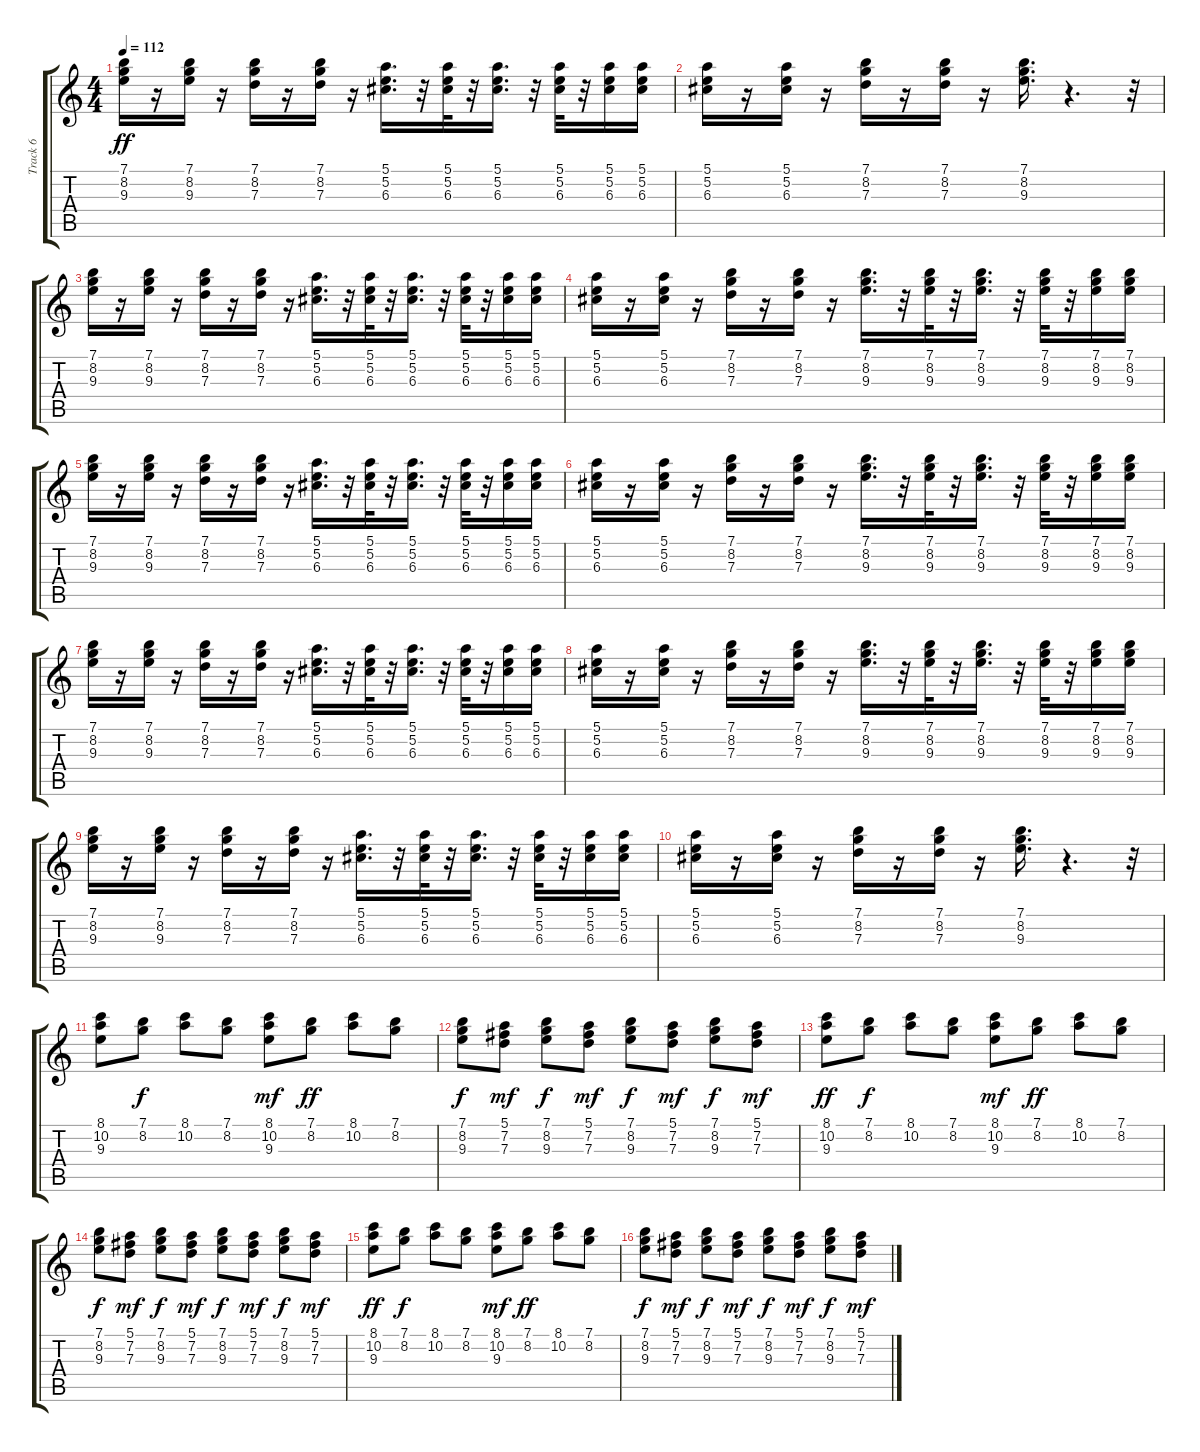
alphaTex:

\track ("Track 6" "Track 6") {instrument electricguitarclean}
\staff {score tabs}
\tuning (E4 B3 G3 D3 A2 E2) {hide}
\ts (4 4)
\tempo 112
\clef g2
\ks c
(7.1 8.2 9.3).16{dy ff} r.16 (7.1 8.2 9.3).16 r.16 (7.1 8.2 7.3).16 r.16 (7.1 8.2 7.3).16 r.16 (5.1 5.2 6.3).16{d} r.32 (5.1 5.2 6.3).32 r.32 (5.1 5.2 6.3).16{d} r.32 (5.1 5.2 6.3).32 r.32 (5.1 5.2 6.3).16 (5.1 5.2 6.3).16 |
(5.1 5.2 6.3).16 r.16 (5.1 5.2 6.3).16 r.16 (7.1 8.2 7.3).16 r.16 (7.1 8.2 7.3).16 r.16 (7.1 8.2 9.3).16{d} r.4{d} r.32 |
(7.1 8.2 9.3).16 r.16 (7.1 8.2 9.3).16 r.16 (7.1 8.2 7.3).16 r.16 (7.1 8.2 7.3).16 r.16 (5.1 5.2 6.3).16{d} r.32 (5.1 5.2 6.3).32 r.32 (5.1 5.2 6.3).16{d} r.32 (5.1 5.2 6.3).32 r.32 (5.1 5.2 6.3).16 (5.1 5.2 6.3).16 |
(5.1 5.2 6.3).16 r.16 (5.1 5.2 6.3).16 r.16 (7.1 8.2 7.3).16 r.16 (7.1 8.2 7.3).16 r.16 (7.1 8.2 9.3).16{d} r.32 (7.1 8.2 9.3).32 r.32 (7.1 8.2 9.3).16{d} r.32 (7.1 8.2 9.3).32 r.32 (7.1 8.2 9.3).16 (7.1 8.2 9.3).16 |
(7.1 8.2 9.3).16 r.16 (7.1 8.2 9.3).16 r.16 (7.1 8.2 7.3).16 r.16 (7.1 8.2 7.3).16 r.16 (5.1 5.2 6.3).16{d} r.32 (5.1 5.2 6.3).32 r.32 (5.1 5.2 6.3).16{d} r.32 (5.1 5.2 6.3).32 r.32 (5.1 5.2 6.3).16 (5.1 5.2 6.3).16 |
(5.1 5.2 6.3).16 r.16 (5.1 5.2 6.3).16 r.16 (7.1 8.2 7.3).16 r.16 (7.1 8.2 7.3).16 r.16 (7.1 8.2 9.3).16{d} r.32 (7.1 8.2 9.3).32 r.32 (7.1 8.2 9.3).16{d} r.32 (7.1 8.2 9.3).32 r.32 (7.1 8.2 9.3).16 (7.1 8.2 9.3).16 |
(7.1 8.2 9.3).16 r.16 (7.1 8.2 9.3).16 r.16 (7.1 8.2 7.3).16 r.16 (7.1 8.2 7.3).16 r.16 (5.1 5.2 6.3).16{d} r.32 (5.1 5.2 6.3).32 r.32 (5.1 5.2 6.3).16{d} r.32 (5.1 5.2 6.3).32 r.32 (5.1 5.2 6.3).16 (5.1 5.2 6.3).16 |
(5.1 5.2 6.3).16 r.16 (5.1 5.2 6.3).16 r.16 (7.1 8.2 7.3).16 r.16 (7.1 8.2 7.3).16 r.16 (7.1 8.2 9.3).16{d} r.32 (7.1 8.2 9.3).32 r.32 (7.1 8.2 9.3).16{d} r.32 (7.1 8.2 9.3).32 r.32 (7.1 8.2 9.3).16 (7.1 8.2 9.3).16 |
(7.1 8.2 9.3).16 r.16 (7.1 8.2 9.3).16 r.16 (7.1 8.2 7.3).16 r.16 (7.1 8.2 7.3).16 r.16 (5.1 5.2 6.3).16{d} r.32 (5.1 5.2 6.3).32 r.32 (5.1 5.2 6.3).16{d} r.32 (5.1 5.2 6.3).32 r.32 (5.1 5.2 6.3).16 (5.1 5.2 6.3).16 |
(5.1 5.2 6.3).16 r.16 (5.1 5.2 6.3).16 r.16 (7.1 8.2 7.3).16 r.16 (7.1 8.2 7.3).16 r.16 (7.1 8.2 9.3).16{d} r.4{d} r.32 |
(8.1 10.2 9.3).8 (7.1 8.2).8{dy f} (8.1 10.2).8 (7.1 8.2).8 (8.1 10.2 9.3).8{dy mf} (7.1 8.2).8{dy ff} (8.1 10.2).8 (7.1 8.2).8 |
(7.1 8.2 9.3).8{dy f} (5.1 7.2 7.3).8{dy mf} (7.1 8.2 9.3).8{dy f} (5.1 7.2 7.3).8{dy mf} (7.1 8.2 9.3).8{dy f} (5.1 7.2 7.3).8{dy mf} (7.1 8.2 9.3).8{dy f} (5.1 7.2 7.3).8{dy mf} |
(8.1 10.2 9.3).8{dy ff} (7.1 8.2).8{dy f} (8.1 10.2).8 (7.1 8.2).8 (8.1 10.2 9.3).8{dy mf} (7.1 8.2).8{dy ff} (8.1 10.2).8 (7.1 8.2).8 |
(7.1 8.2 9.3).8{dy f} (5.1 7.2 7.3).8{dy mf} (7.1 8.2 9.3).8{dy f} (5.1 7.2 7.3).8{dy mf} (7.1 8.2 9.3).8{dy f} (5.1 7.2 7.3).8{dy mf} (7.1 8.2 9.3).8{dy f} (5.1 7.2 7.3).8{dy mf} |
(8.1 10.2 9.3).8{dy ff} (7.1 8.2).8{dy f} (8.1 10.2).8 (7.1 8.2).8 (8.1 10.2 9.3).8{dy mf} (7.1 8.2).8{dy ff} (8.1 10.2).8 (7.1 8.2).8 |
(7.1 8.2 9.3).8{dy f} (5.1 7.2 7.3).8{dy mf} (7.1 8.2 9.3).8{dy f} (5.1 7.2 7.3).8{dy mf} (7.1 8.2 9.3).8{dy f} (5.1 7.2 7.3).8{dy mf} (7.1 8.2 9.3).8{dy f} (5.1 7.2 7.3).8{dy mf}
